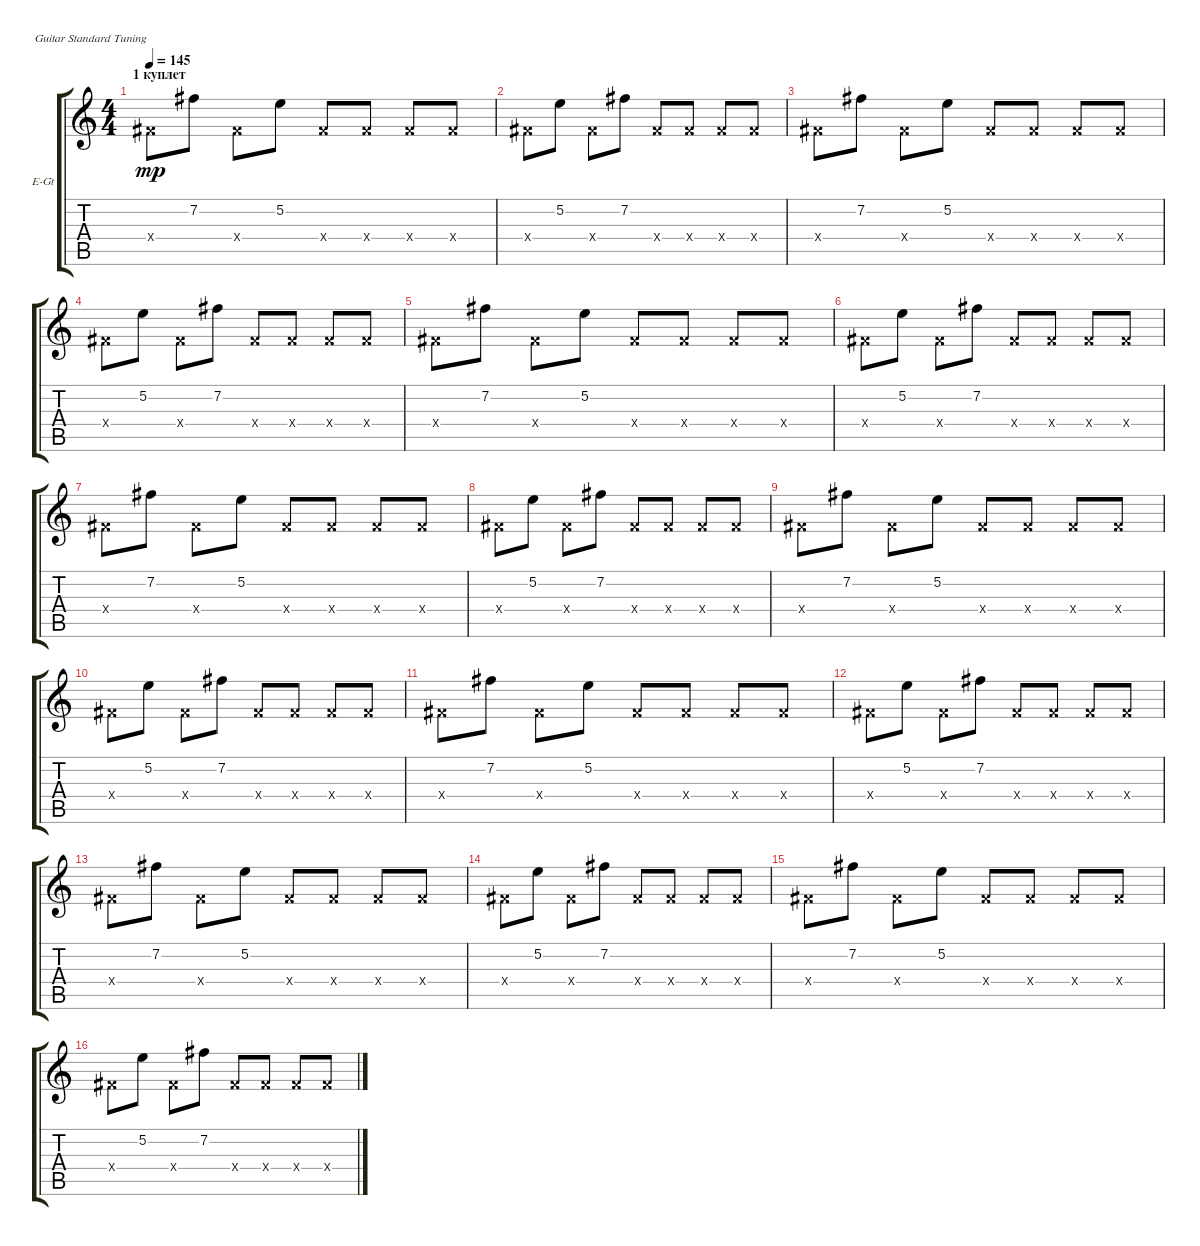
\defaultSystemsLayout 4
\bracketExtendMode groupsimilarinstruments
\firstSystemTrackNameOrientation horizontal
\otherSystemsTrackNameOrientation horizontal
\track ("Electric Guitar" "E-Gt") {instrument overdrivenguitar}
\staff {score tabs}
\tuning (E4 B3 G3 D3 A2 E2)
\ts (4 4)
\section ("" "1 куплет")
\tempo 145
\clef g2
\ks c
4.4{x}.8{dy mp} 7.2.8 4.4{x}.8 5.2.8 4.4{x}.8 4.4{x}.8 4.4{x}.8 4.4{x}.8 |
4.4{x}.8 5.2.8 4.4{x}.8 7.2.8 4.4{x}.8 4.4{x}.8 4.4{x}.8 4.4{x}.8 |
4.4{x}.8 7.2.8 4.4{x}.8 5.2.8 4.4{x}.8 4.4{x}.8 4.4{x}.8 4.4{x}.8 |
4.4{x}.8 5.2.8 4.4{x}.8 7.2.8 4.4{x}.8 4.4{x}.8 4.4{x}.8 4.4{x}.8 |
4.4{x}.8 7.2.8 4.4{x}.8 5.2.8 4.4{x}.8 4.4{x}.8 4.4{x}.8 4.4{x}.8 |
4.4{x}.8 5.2.8 4.4{x}.8 7.2.8 4.4{x}.8 4.4{x}.8 4.4{x}.8 4.4{x}.8 |
4.4{x}.8 7.2.8 4.4{x}.8 5.2.8 4.4{x}.8 4.4{x}.8 4.4{x}.8 4.4{x}.8 |
4.4{x}.8 5.2.8 4.4{x}.8 7.2.8 4.4{x}.8 4.4{x}.8 4.4{x}.8 4.4{x}.8 |
4.4{x}.8 7.2.8 4.4{x}.8 5.2.8 4.4{x}.8 4.4{x}.8 4.4{x}.8 4.4{x}.8 |
4.4{x}.8 5.2.8 4.4{x}.8 7.2.8 4.4{x}.8 4.4{x}.8 4.4{x}.8 4.4{x}.8 |
4.4{x}.8 7.2.8 4.4{x}.8 5.2.8 4.4{x}.8 4.4{x}.8 4.4{x}.8 4.4{x}.8 |
4.4{x}.8 5.2.8 4.4{x}.8 7.2.8 4.4{x}.8 4.4{x}.8 4.4{x}.8 4.4{x}.8 |
4.4{x}.8 7.2.8 4.4{x}.8 5.2.8 4.4{x}.8 4.4{x}.8 4.4{x}.8 4.4{x}.8 |
4.4{x}.8 5.2.8 4.4{x}.8 7.2.8 4.4{x}.8 4.4{x}.8 4.4{x}.8 4.4{x}.8 |
4.4{x}.8 7.2.8 4.4{x}.8 5.2.8 4.4{x}.8 4.4{x}.8 4.4{x}.8 4.4{x}.8 |
4.4{x}.8 5.2.8 4.4{x}.8 7.2.8 4.4{x}.8 4.4{x}.8 4.4{x}.8 4.4{x}.8
